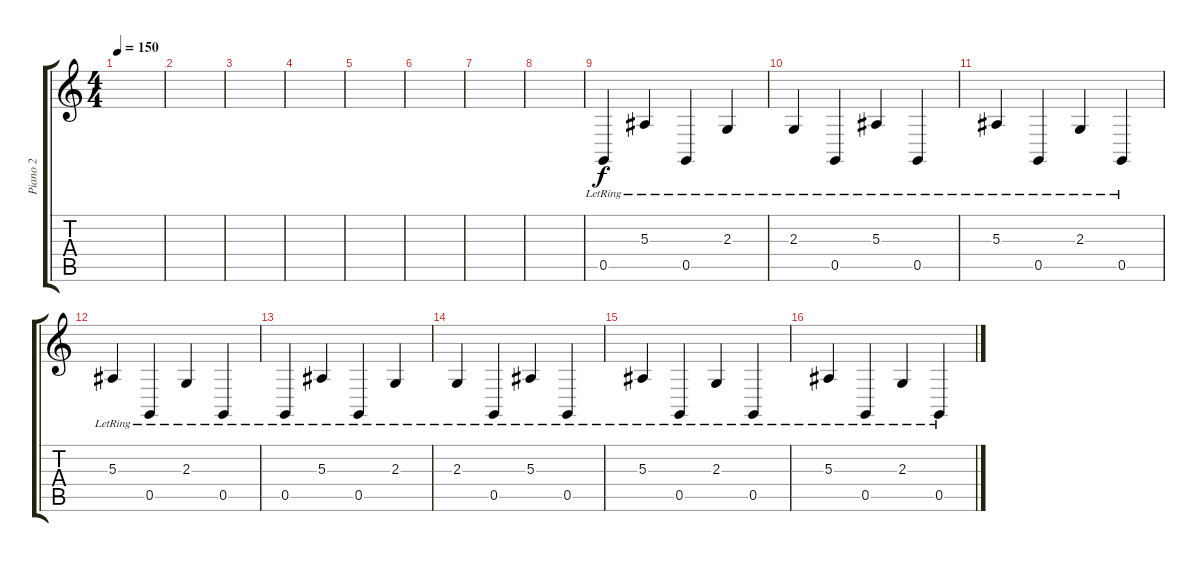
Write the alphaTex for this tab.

\track ("Piano 2 " "Piano 2 ") {instrument acousticgrandpiano}
\staff {score tabs}
\tuning (D4 A3 F3 C3 G2 C2) {hide}
\ts (4 4)
\tempo 150
\clef g2
\ks c
|
|
|
|
|
|
|
|
0.5{lr}.4 5.3{lr}.4 0.5{lr}.4 2.3{lr}.4 |
2.3{lr}.4 0.5{lr}.4 5.3{lr}.4 0.5{lr}.4 |
5.3{lr}.4 0.5{lr}.4 2.3{lr}.4 0.5{lr}.4 |
5.3{lr}.4 0.5{lr}.4 2.3{lr}.4 0.5{lr}.4 |
0.5{lr}.4 5.3{lr}.4 0.5{lr}.4 2.3{lr}.4 |
2.3{lr}.4 0.5{lr}.4 5.3{lr}.4 0.5{lr}.4 |
5.3{lr}.4 0.5{lr}.4 2.3{lr}.4 0.5{lr}.4 |
5.3{lr}.4 0.5{lr}.4 2.3{lr}.4 0.5{lr}.4
